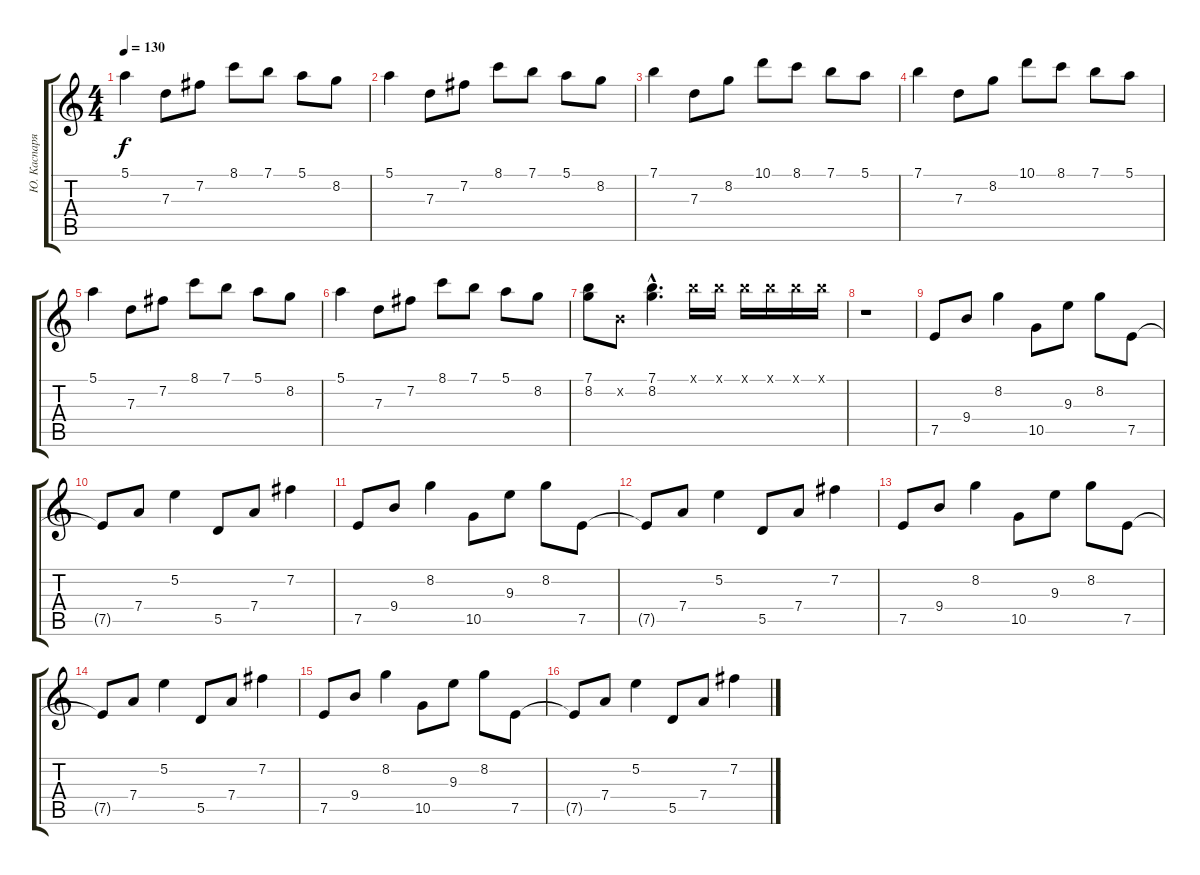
\track ("Ю. Каспарян" "Ю. Каспаря") {instrument electricguitarclean}
\staff {score tabs}
\tuning (E4 B3 G3 D3 A2 E2) {hide}
\ts (4 4)
\tempo 130
\clef g2
\ks c
5.1.4{dy f volume 16} 7.3.8 7.2.8 8.1.8 7.1.8 5.1.8 8.2.8 |
5.1.4 7.3.8 7.2.8 8.1.8 7.1.8 5.1.8 8.2.8 |
7.1.4 7.3.8 8.2.8 10.1.8 8.1.8 7.1.8 5.1.8 |
7.1.4 7.3.8 8.2.8 10.1.8 8.1.8 7.1.8 5.1.8 |
5.1.4 7.3.8 7.2.8 8.1.8 7.1.8 5.1.8 8.2.8 |
5.1.4 7.3.8 7.2.8 8.1.8 7.1.8 5.1.8 8.2.8 |
(7.1 8.2).8 0.2{x}.8 (7.1{hac} 8.2{hac}).4{d} 7.1{x}.16 7.1{x}.16 7.1{x}.16 7.1{x}.16 7.1{x}.16 7.1{x}.16 |
r.1 |
7.5.8{volume 8} 9.4.8 8.2.4 10.5.8 9.3.8 8.2.8 7.5.8 |
7.5{t}.8 7.4.8 5.2.4 5.5.8 7.4.8 7.2.4 |
7.5.8 9.4.8 8.2.4 10.5.8 9.3.8 8.2.8 7.5.8 |
7.5{t}.8 7.4.8 5.2.4 5.5.8 7.4.8 7.2.4 |
7.5.8 9.4.8 8.2.4 10.5.8 9.3.8 8.2.8 7.5.8 |
7.5{t}.8 7.4.8 5.2.4 5.5.8 7.4.8 7.2.4 |
7.5.8 9.4.8 8.2.4 10.5.8 9.3.8 8.2.8 7.5.8 |
7.5{t}.8 7.4.8 5.2.4 5.5.8 7.4.8 7.2.4
